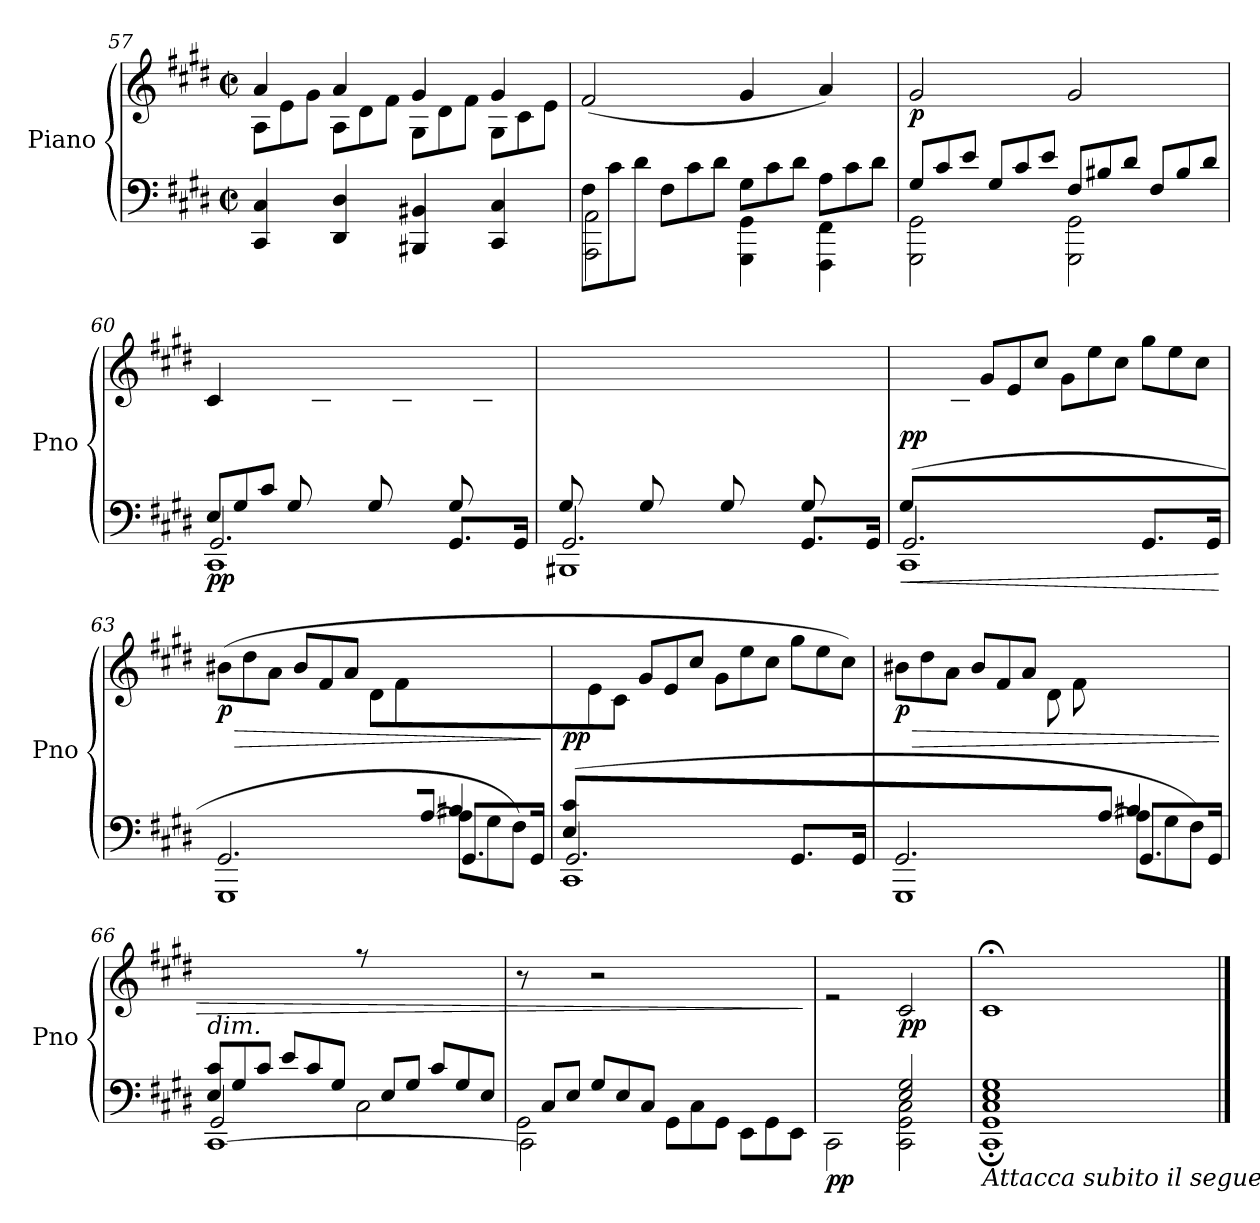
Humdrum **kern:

**kern	**kern	**dynam
*part1	*part1	*part1
*staff2	*staff1	*staff1/2
*I"Piano	*	*
*I'Pno	*	*
*clefF4	*clefG2	*
*k[f#c#g#d#]	*k[f#c#g#d#]	*
*M4/4	*M4/4	*
*met(c|)	*met(c|)	*
=57	=57	=57
*	*^	*
*	*	*Xtuplet	*
4CC#/ 4C#/	4a/	12A\L	.
.	.	12e\	.
.	.	12g#\J	.
4DD#/ 4D#/	4a/	12A\L	.
.	.	12d#\	.
.	.	12f#\J	.
4BBB#X/ 4BB#X/	4g#/	12G#\L	.
.	.	12d#\	.
.	.	12f#\J	.
4CC#/ 4C#/	4g#/	12G#\L	.
.	.	12c#\	.
.	.	12e\J	.
*	*v	*v	*
=58	=58	=58
*Xtuplet	*	*
*^	*^	*
!	!	!LO:TX:b:i:t=cresc.	!	!
*	*	*v	*v	*
12F#\L	2AAA\ 2AA\	(<2f#/	.
12c#\	.	.	.
12d#\J	.	.	.
12F#\L	.	.	.
12c#\	.	.	.
12d#\J	.	.	.
12G#\L	4GGG#\ 4GG#\	4g#/	.
12c#\	.	.	.
12d#\J	.	.	.
12A\L	4FFF#\ 4FF#\	4a/)	.
12c#\	.	.	.
12d#\J	.	.	.
!!LO:LB:g=z
=59	=59	=59	=59
!	!	!	!LO:DY:b
12G#/L	2GGG#\ 2GG#\	2g#/	p
12c#/	.	.	.
12e/J	.	.	.
12G#/L	.	.	.
12c#/	.	.	.
12e/J	.	.	.
12F#/L	2GGG#\ 2GG#\	2g#/	.
12B#X/	.	.	.
12d#/J	.	.	.
12F#/L	.	.	.
12B#/	.	.	.
12d#/J	.	.	.
=60	=60	=60	=60
*	*^	*^	*
!	!	!	!	!	!LO:DY:b=2
12E/L	2.GG#/	1CC#	3ryy	4c#/	pp
12G#/	.	.	.	.	.
12c#/J	.	.	.	.	.
12G#/L	.	.	.	2.ryy	.
6ryy	.	.	12c#/	.	.
.	.	.	12e/J	.	.
12G#/L	.	.	12ryy	.	.
6ryy	.	.	12c#/	.	.
.	.	.	12e/J	.	.
12G#/L	8.GG#/L	.	12ryy	.	.
6ryy	.	.	12c#/	.	.
.	.	.	12e/J	.	.
.	16GG#/Jk	.	.	.	.
*	*	*	*v	*v	*
=61	=61	=61	=61	=61
12G#/L	2.GG#/	1BBB#X	12ryy	.
6ryy	.	.	12d#/	.
.	.	.	12f#/J	.
12G#/L	.	.	12ryy	.
6ryy	.	.	12d#/	.
.	.	.	12f#/J	.
12G#/L	.	.	12ryy	.
6ryy	.	.	12d#/	.
.	.	.	12f#/J	.
12G#/L	8.GG#/L	.	12ryy	.
6ryy	.	.	12d#/	.
.	.	.	12f#/J	.
.	16GG#/Jk	.	.	.
!!LO:LB:g=z
=62	=62	=62	=62	=62
!	!	!	!	!LO:HP:b=2
!	!	!	!	!LO:DY:n=1:b
(>12G#/L	2.GG#/	1CC#	12ryy	< pp
12%11ryy	.	.	12en\	.
.	.	.	12c#\J	.
.	.	.	12g#/L	.
.	.	.	12e/	.
.	.	.	12cc#/J	.
.	.	.	12g#\L	.
.	.	.	12ee\	.
.	.	.	12cc#\J	.
.	8.GG#/L	.	12gg#\L	.
.	.	.	12ee\	.
.	.	.	12cc#\J)	.
.	16GG#/Jk	.	.	.
*v	*v	*v	*	*
.	.	[
=63	=63	=63
*^	*	*
*	*^	*	*
*	*	*^	*	*
!	!	!	!	!	!LO:HP:b
!	!	!	!	!	!LO:DY:n=1:b
3%2ryy	2.ryy	2.GG#/	1GGG#	(>12b#X\L	> p
.	.	.	.	12dd#\	.
.	.	.	.	12a\J	.
.	.	.	.	12b#/L	.
.	.	.	.	12f#/	.
.	.	.	.	12a/J	.
.	.	.	.	12d#\L	.
.	.	.	.	12f#\	.
[12A/J	.	.	.	3ryy	.
12A\L]	4B#X/	8.GG#/L	.	.	.
12G#\	.	.	.	.	.
12F#\J)	.	.	.	.	.
.	.	16GG#/Jk	.	.	.
*v	*v	*v	*v	*	*
.	.	]
=64	=64	=64
*^	*	*
*	*^	*	*
!	!	!	!	!LO:DY:b
(>12E/ 12c#/L	2.GG#/	1CC#	12ryy	pp
12%11ryy	.	.	12e\	.
.	.	.	12c#\J	.
.	.	.	12g#/L	.
.	.	.	12e/	.
.	.	.	12cc#/J	.
.	.	.	12g#\L	.
.	.	.	12ee\	.
.	.	.	12cc#\J	.
.	8.GG#/L	.	12gg#\L	.
.	.	.	12ee\	.
.	.	.	12cc#\J)	.
.	16GG#/Jk	.	.	.
!!LO:LB:g=z
=65	=65	=65	=65	=65
*	*	*^	*	*
!	!	!	!	!	!LO:HP:b
!	!	!	!	!	!LO:DY:n=1:b
3%2ryy	2.ryy	2.GG#/	1GGG#	(>12b#X\L	> p
.	.	.	.	12dd#\	.
.	.	.	.	12a\J	.
.	.	.	.	12b#/L	.
.	.	.	.	12f#/	.
.	.	.	.	12a/J	.
.	.	.	.	12d#\L	.
.	.	.	.	12f#\	.
[12A/J	.	.	.	3ryy	.
12A\L]	4B#X/	8.GG#/L	.	.	.
12G#\	.	.	.	.	.
12F#\J)	.	.	.	.	.
.	.	16GG#/Jk	.	.	.
*	*	*v	*v	*	*
!!LO:LB:g=z
=66	=66	=66	=66	=66
!	!	!	!LO:TX:b:i:t=dim.	!
12E/ 12c#/L	2GG#/	[1CC#	2ryy	.
12G#/	.	.	.	.
12c#/J	.	.	.	.
12e/L	.	.	.	.
12c#/	.	.	.	.
12G#/J	.	.	.	.
12ryy	2C#\	.	12rff	.
12E/L	.	.	12%5ryy	.
12G#/J	.	.	.	.
12c#/L	.	.	.	.
12G#/	.	.	.	.
12E/J	.	.	.	.
=67	=67	=67	=67	=67
12ryy	2GG#\	2CC#\]	12r	.
12C#/L	.	.	12%5ryy	.
12E/J	.	.	.	.
12G#/L	.	.	.	.
12E/	.	.	.	.
12C#/J	.	.	.	.
2ryy	12GG#\L	2ryy	2r	.
.	12C#\	.	.	.
.	12GG#\J	.	.	.
.	12EE\L	.	.	.
.	12GG#\	.	.	.
.	12EE\J	.	.	.
*v	*v	*v	*	*
.	.	]
=68	=68	=68
*^	*	*
!	!	!	!LO:DY:b=2
2ryy	2CC#\	2re	pp
!	!	!	!LO:DY:b
2E/ 2G#/	2CC#\ 2GG#\ 2C#\	2c#/	pp
=69	=69	=69	=69
!LO:TX:b:i:t=Attacca subito il seguente	!	!	!
1E 1G#	1CC#; 1GG#; 1C#;	1c#;<	.
*v	*v	*	*
==	==	==
*-	*-	*-
